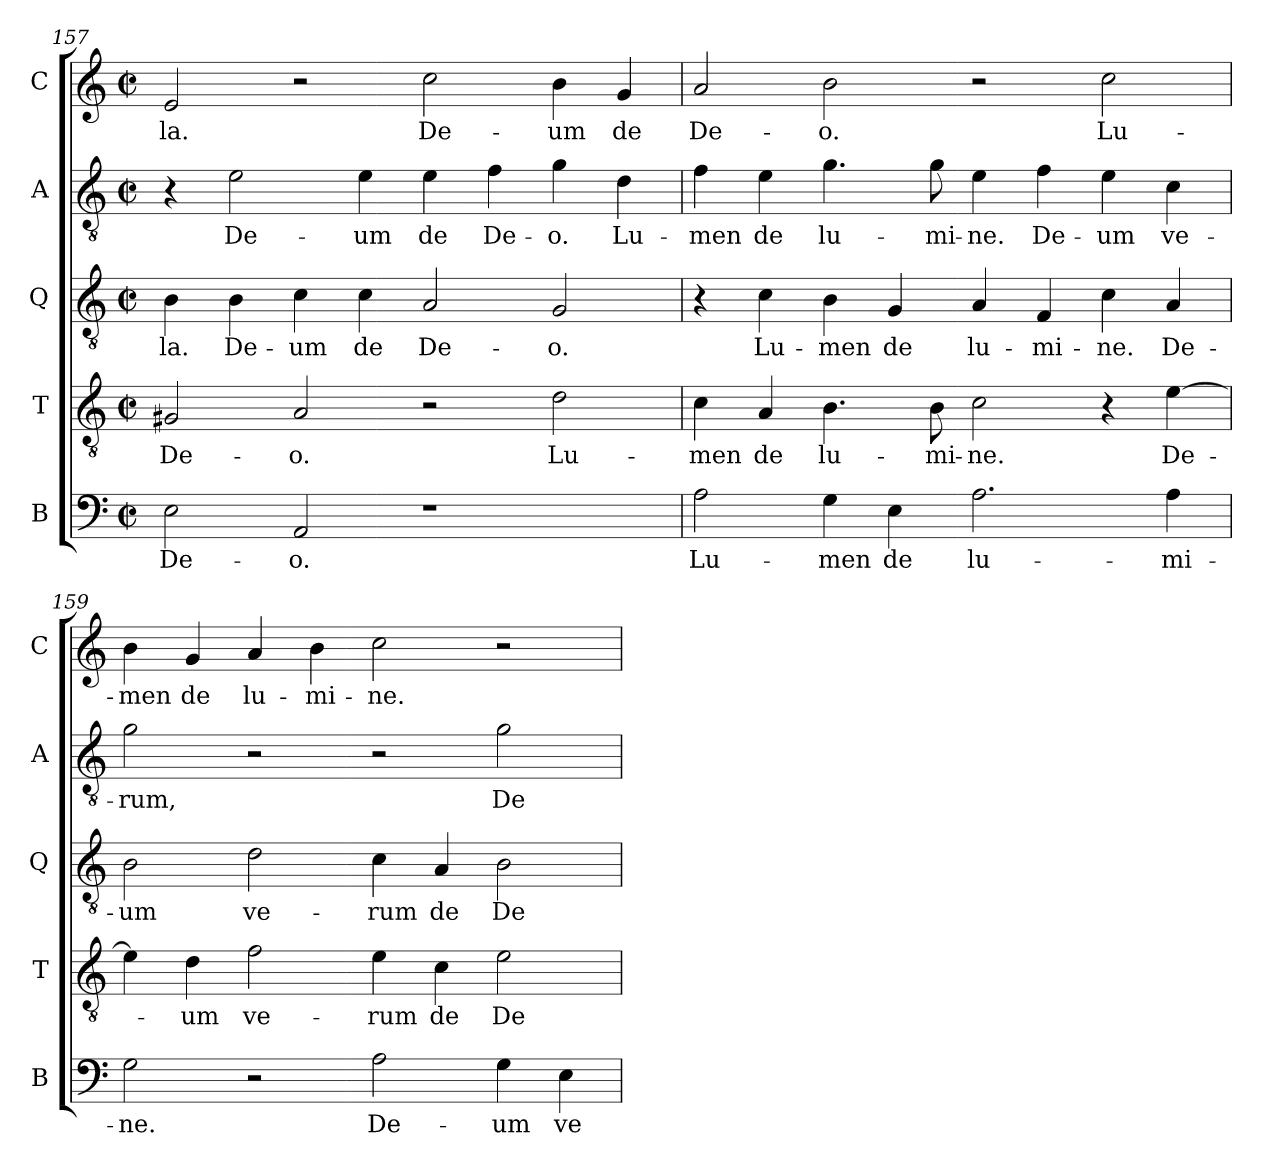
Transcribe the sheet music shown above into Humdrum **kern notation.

**kern	**text	**kern	**text	**kern	**text	**kern	**text	**kern	**text
*part5	*part5	*part4	*part4	*part3	*part3	*part2	*part2	*part1	*part1
*staff5	*staff5	*staff4	*staff4	*staff3	*staff3	*staff2	*staff2	*staff1	*staff1
*I"B	*	*I"T	*	*I"Q	*	*I"A	*	*I"C	*
*I'B	*	*I'T	*	*I'Q	*	*I'A	*	*I'C	*
!!LO:LB:g=z
*clefF4	*	*clefGv2	*	*clefGv2	*	*clefGv2	*	*clefG2	*
*M2/2	*	*M2/2	*	*M2/2	*	*M2/2	*	*M2/2	*
*met(c|)	*	*met(c|)	*	*met(c|)	*	*met(c|)	*	*met(c|)	*
=157	=157	=157	=157	=157	=157	=157	=157	=157	=157
!	!LO:LY:b:cj	!	!LO:LY:b:cj	!	!LO:LY:b:cj	!	!	!	!LO:LY:b:cj
2E\	De-	2G#X/	De-	4B\	-la.	4r	.	2e/	-la.
!	!	!	!	!	!LO:LY:b:cj	!	!LO:LY:b:cj	!	!
.	.	.	.	4B\	De-	2e\	De-	.	.
!	!LO:LY:b:cj	!	!LO:LY:b:cj	!	!LO:LY:b:cj	!	!	!	!
2AA/	-o.	2A/	-o.	4c\	-um	.	.	2r	.
!	!	!	!	!	!LO:LY:b:cj	!	!LO:LY:b:cj	!	!
.	.	.	.	4c\	de	4e\	-um	.	.
!	!	!	!	!	!LO:LY:b:cj	!	!LO:LY:b:cj	!	!LO:LY:b:cj
1r	.	2r	.	2A/	De-	4e\	de	2cc\	De-
!	!	!	!	!	!	!	!LO:LY:b:cj	!	!
.	.	.	.	.	.	4f\	De-	.	.
!	!	!	!LO:LY:b:cj	!	!LO:LY:b:cj	!	!LO:LY:b:cj	!	!LO:LY:b:cj
.	.	2d\	Lu-	2G/	-o.	4g\	-o.	4b\	-um
!	!	!	!	!	!	!	!LO:LY:b:cj	!	!LO:LY:b:cj
.	.	.	.	.	.	4d\	Lu-	4g/	de
=158	=158	=158	=158	=158	=158	=158	=158	=158	=158
!	!LO:LY:b:cj	!	!LO:LY:b:cj	!	!	!	!LO:LY:b:cj	!	!LO:LY:b:cj
2A\	Lu-	4c\	-men	4r	.	4f\	-men	2a/	De-
!	!	!	!LO:LY:b:cj	!	!LO:LY:b:cj	!	!LO:LY:b:cj	!	!
.	.	4A/	de	4c\	Lu-	4e\	de	.	.
!	!LO:LY:b:cj	!	!LO:LY:b:cj	!	!LO:LY:b:cj	!	!LO:LY:b:cj	!	!LO:LY:b:cj
4G\	-men	4.B\	lu-	4B\	-men	4.g\	lu-	2b\	-o.
!	!LO:LY:b:cj	!	!	!	!LO:LY:b:cj	!	!	!	!
4E\	de	.	.	4G/	de	.	.	.	.
!	!	!	!LO:LY:b	!	!	!	!LO:LY:b	!	!
.	.	8B\	-mi-	.	.	8g\	-mi-	.	.
!	!LO:LY:b:cj	!	!LO:LY:b:rj	!	!LO:LY:b:cj	!	!LO:LY:b:rj	!	!
2.A\	lu-	2c\	-ne.	4A/	lu-	4e\	-ne.	2r	.
!	!	!	!	!	!LO:LY:b:cj	!	!LO:LY:b:cj	!	!
.	.	.	.	4F/	-mi-	4f\	De-	.	.
!	!	!	!	!	!LO:LY:b:cj	!	!LO:LY:b:cj	!	!LO:LY:b:cj
.	.	4r	.	4c\	-ne.	4e\	-um	2cc\	Lu-
!	!LO:LY:b:cj	!	!LO:LY:b:cj	!	!LO:LY:b:cj	!	!LO:LY:b:cj	!	!
4A\	-mi-	[>4e\	De-	4A/	De-	4c\	ve-	.	.
=159	=159	=159	=159	=159	=159	=159	=159	=159	=159
!	!LO:LY:b:cj	!	!	!	!LO:LY:b:cj	!	!LO:LY:b:cj	!	!LO:LY:b:cj
2G\	-ne.	4e\]	.	2B\	-um	2g\	-rum,	4b\	-men
!	!	!	!LO:LY:b:cj	!	!	!	!	!	!LO:LY:b:cj
.	.	4d\	-um	.	.	.	.	4g/	de
!	!	!	!LO:LY:b:cj	!	!LO:LY:b:cj	!	!	!	!LO:LY:b:cj
2r	.	2f\	ve-	2d\	ve-	2r	.	4a/	lu-
!	!	!	!	!	!	!	!	!	!LO:LY:b:cj
.	.	.	.	.	.	.	.	4b\	-mi-
!	!LO:LY:b:cj	!	!LO:LY:b:cj	!	!LO:LY:b:cj	!	!	!	!LO:LY:b:cj
2A\	De-	4e\	-rum	4c\	-rum	2r	.	2cc\	-ne.
!	!	!	!LO:LY:b:cj	!	!LO:LY:b:cj	!	!	!	!
.	.	4c\	de	4A/	de	.	.	.	.
!	!LO:LY:b:cj	!	!LO:LY:b:cj	!	!LO:LY:b:cj	!	!LO:LY:b:cj	!	!
4G\	-um	2e\	De-	2B\	De-	2g\	De-	2r	.
!	!LO:LY:b:cj	!	!	!	!	!	!	!	!
4E\	ve-	.	.	.	.	.	.	.	.
=	=	=	=	=	=	=	=	=	=
*-	*-	*-	*-	*-	*-	*-	*-	*-	*-
